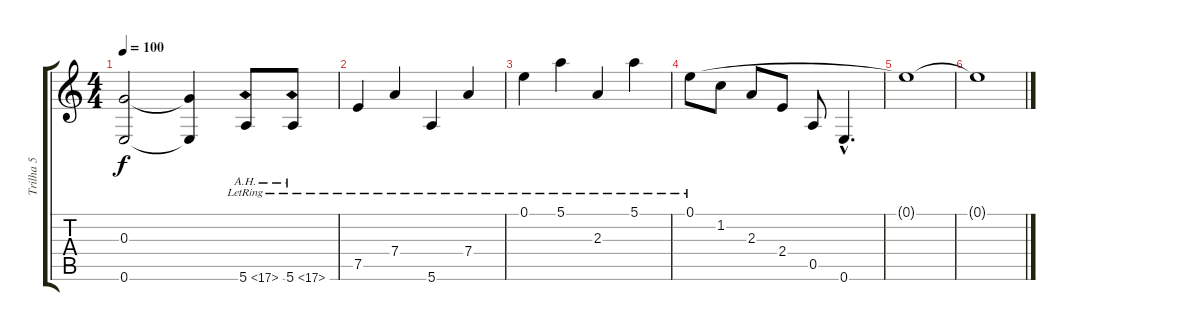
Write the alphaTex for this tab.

\track ("Trilha 5" "Trilha 5") {instrument contrabass}
\staff {score tabs}
\tuning (E4 B3 G3 D3 A2 E2) {hide}
\ts (4 4)
\tempo 100
\clef g2
\ks c
(0.3{t} 0.6{t}).2{dy f} (0.3{t} 0.6{t}).4 5.6{ah 12 lr}.8 5.6{ah 12 lr}.8 |
7.5{lr}.4 7.4{lr}.4 5.6{lr}.4 7.4{lr}.4 |
0.1{lr}.4 5.1{lr}.4 2.3{lr}.4 5.1{lr}.4 |
0.1{lr}.8 1.2.8 2.3.8 2.4.8 0.5.8 0.6{hac}.4{d} |
0.1{t}.1 |
0.1{t}.1
